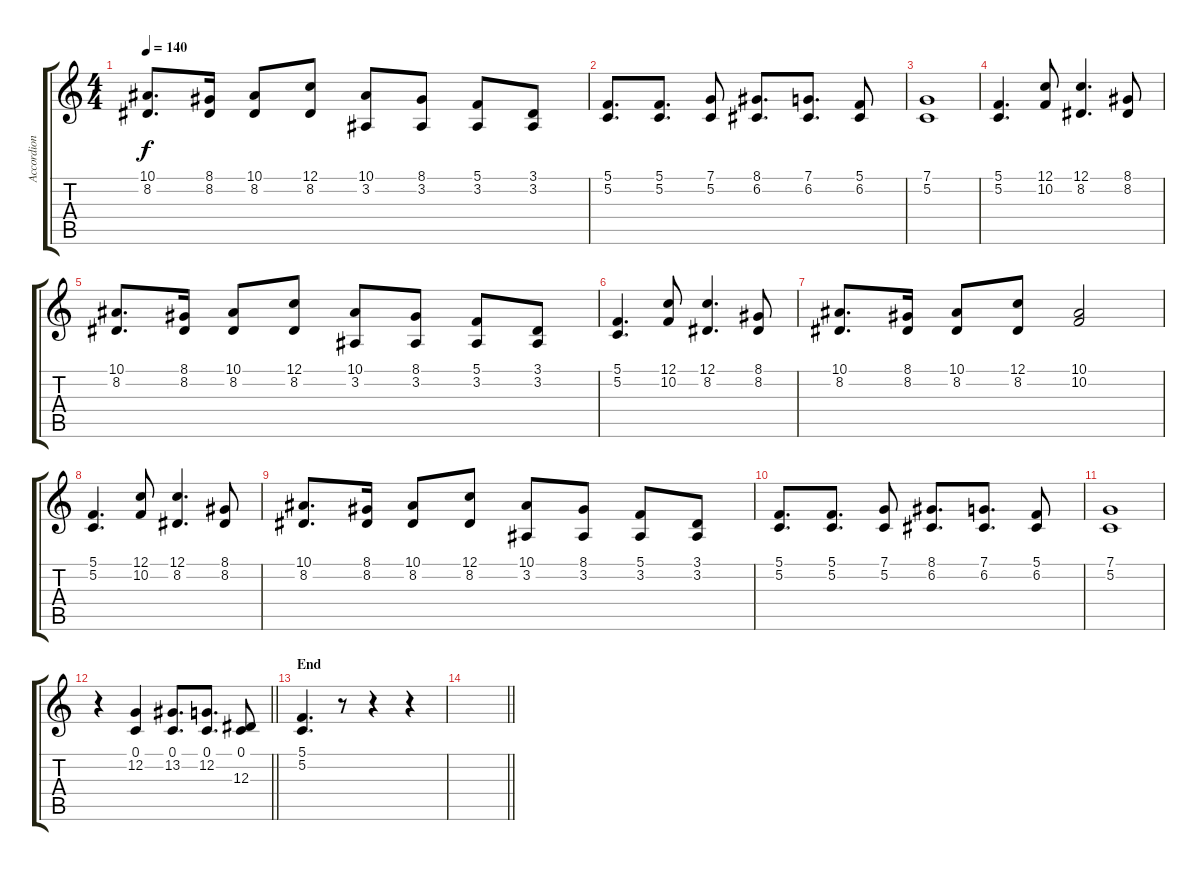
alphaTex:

\track ("Accordion" "Accordion") {instrument accordion}
\staff {score tabs}
\tuning (C4 G3 Eb3 Bb2 F2 C2) {hide}
\ts (4 4)
\tempo 140
\clef g2
\ks c
(10.1 8.2).8{d dy f} (8.1 8.2).16 (10.1 8.2).8 (12.1 8.2).8 (10.1 3.2).8 (8.1 3.2).8 (5.1 3.2).8 (3.1 3.2).8 |
(5.1 5.2).8{d} (5.1 5.2).8{d} (7.1 5.2).8 (8.1 6.2).8{d} (7.1 6.2).8{d} (5.1 6.2).8 |
(7.1 5.2).1 |
(5.1 5.2).4{d} (12.1 10.2).8 (12.1 8.2).4{d} (8.1 8.2).8 |
(10.1 8.2).8{d} (8.1 8.2).16 (10.1 8.2).8 (12.1 8.2).8 (10.1 3.2).8 (8.1 3.2).8 (5.1 3.2).8 (3.1 3.2).8 |
(5.1 5.2).4{d} (12.1 10.2).8 (12.1 8.2).4{d} (8.1 8.2).8 |
(10.1 8.2).8{d} (8.1 8.2).16 (10.1 8.2).8 (12.1 8.2).8 (10.1 10.2).2 |
(5.1 5.2).4{d} (12.1 10.2).8 (12.1 8.2).4{d} (8.1 8.2).8 |
(10.1 8.2).8{d} (8.1 8.2).16 (10.1 8.2).8 (12.1 8.2).8 (10.1 3.2).8 (8.1 3.2).8 (5.1 3.2).8 (3.1 3.2).8 |
(5.1 5.2).8{d} (5.1 5.2).8{d} (7.1 5.2).8 (8.1 6.2).8{d} (7.1 6.2).8{d} (5.1 6.2).8 |
(7.1 5.2).1 |
\barLineRight lightlight
r.4 (0.1 12.2).4 (0.1 13.2).8{d} (0.1 12.2).8{d} (0.1 12.3).8 |
\section ("" "End")
(5.1 5.2).4{d} r.8 r.4 r.4 |
\barLineRight lightlight
